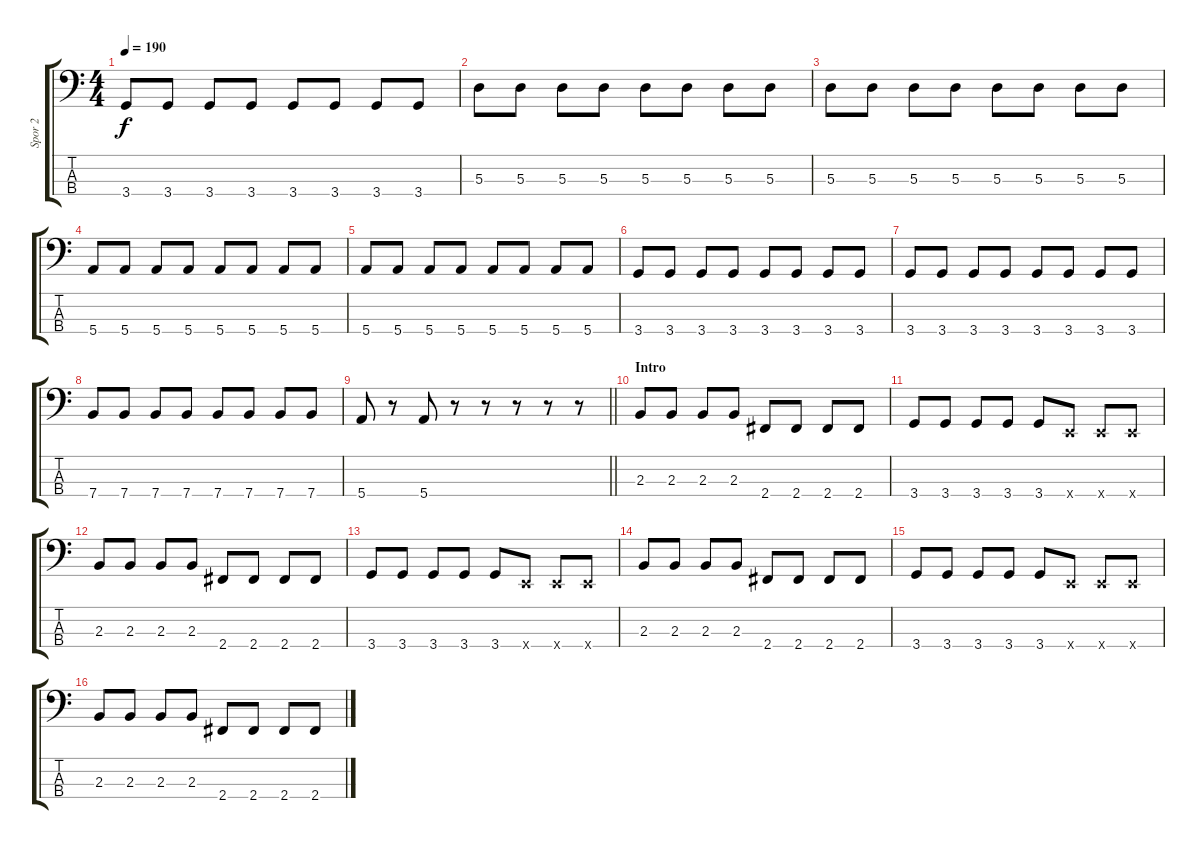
\track ("Spor 2" "Spor 2") {instrument electricbasspick}
\staff {score tabs}
\tuning (G2 D2 A1 E1) {hide}
\ts (4 4)
\tempo 190
\clef f4
\ks c
3.4.8{dy f} 3.4.8 3.4.8 3.4.8 3.4.8 3.4.8 3.4.8 3.4.8 |
5.3.8 5.3.8 5.3.8 5.3.8 5.3.8 5.3.8 5.3.8 5.3.8 |
5.3.8 5.3.8 5.3.8 5.3.8 5.3.8 5.3.8 5.3.8 5.3.8 |
5.4.8 5.4.8 5.4.8 5.4.8 5.4.8 5.4.8 5.4.8 5.4.8 |
5.4.8 5.4.8 5.4.8 5.4.8 5.4.8 5.4.8 5.4.8 5.4.8 |
3.4.8 3.4.8 3.4.8 3.4.8 3.4.8 3.4.8 3.4.8 3.4.8 |
3.4.8 3.4.8 3.4.8 3.4.8 3.4.8 3.4.8 3.4.8 3.4.8 |
7.4.8 7.4.8 7.4.8 7.4.8 7.4.8 7.4.8 7.4.8 7.4.8 |
\barLineRight lightlight
5.4.8 r.8 5.4.8 r.8 r.8 r.8 r.8 r.8 |
\section ("" "Intro")
2.3.8 2.3.8 2.3.8 2.3.8 2.4.8 2.4.8 2.4.8 2.4.8 |
3.4.8 3.4.8 3.4.8 3.4.8 3.4.8 0.4{x}.8 0.4{x}.8 0.4{x}.8 |
2.3.8 2.3.8 2.3.8 2.3.8 2.4.8 2.4.8 2.4.8 2.4.8 |
3.4.8 3.4.8 3.4.8 3.4.8 3.4.8 0.4{x}.8 0.4{x}.8 0.4{x}.8 |
2.3.8 2.3.8 2.3.8 2.3.8 2.4.8 2.4.8 2.4.8 2.4.8 |
3.4.8 3.4.8 3.4.8 3.4.8 3.4.8 0.4{x}.8 0.4{x}.8 0.4{x}.8 |
2.3.8 2.3.8 2.3.8 2.3.8 2.4.8 2.4.8 2.4.8 2.4.8
